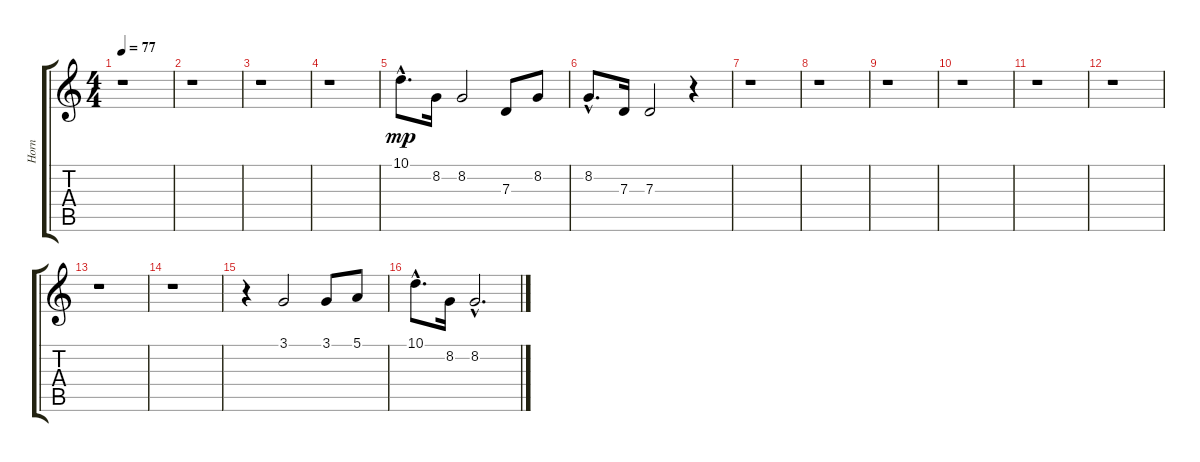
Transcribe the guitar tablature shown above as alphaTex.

\track ("Horn" "Horn") {instrument frenchhorn}
\staff {score tabs}
\tuning (E4 B3 G3 D3 A2 E2) {hide}
\ts (4 4)
\tempo 77
\clef g2
\ks c
r.1{dy mp instrument frenchhorn} |
r.1 |
r.1 |
r.1 |
10.1{hac}.8{d} 8.2.16 8.2.2 7.3.8 8.2.8 |
8.2{hac}.8{d} 7.3.16 7.3.2 r.4 |
r.1 |
r.1 |
r.1 |
r.1 |
r.1 |
r.1 |
r.1 |
r.1 |
r.4 3.1.2 3.1.8 5.1.8 |
10.1{hac}.8{d} 8.2.16 8.2{hac}.2{d}
